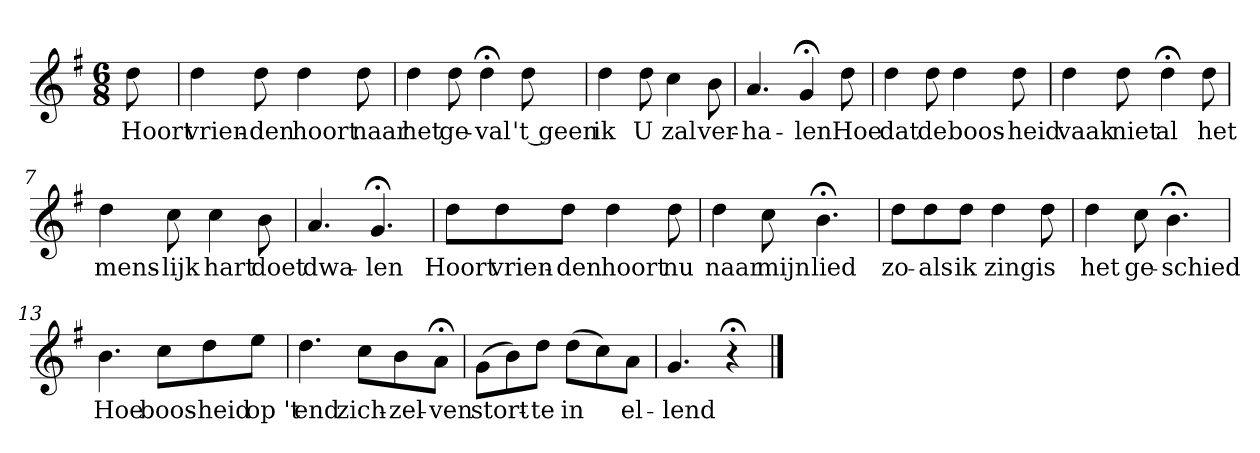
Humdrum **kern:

**kern	**text
*part1	*part1
*staff1	*staff1
*k[f#]	*
*G:	*
*M6/8	*
*MM120	*
=	=
8dd	Hoort
=1	=1
4dd	vrien-
8dd	-den
4dd	hoort
8dd	naar
=2	=2
4dd	het
8dd	ge-
4dd;<	-val
8dd	't geen
=3	=3
4dd	ik
8dd	U
4cc	zal
8b	ver-
=4	=4
4.a	-ha-
4g;<	-len
8dd	Hoe
=5	=5
4dd	dat
8dd	de
4dd	boos-
8dd	-heid
=6	=6
4dd	vaak
8dd	niet
4dd;<	al
8dd	het
=7	=7
4dd	mens-
8cc	-lijk
4cc	hart
8b	doet
=8	=8
4.a	dwa-
4.g;<	-len
=9	=9
8ddL	Hoort
8dd	vrien-
8ddJ	-den
4dd	hoort
8dd	nu
=10	=10
4dd	naar
8cc	mijn
4.b;<	lied
=11	=11
8ddL	zo-
8dd	-als
8ddJ	ik
4dd	zing
8dd	is
=12	=12
4dd	het
8cc	ge-
4.b;<	-schied
=13	=13
4.b	Hoe
8ccL	boos-
8dd	-heid
8eeJ	op 't
=14	=14
4.dd	end
8ccL	zich-
8b	-zel-
8a;<J	-ven
=15	=15
(8gL	stort-
8b)	.
8ddJ	-te
(8ddL	in
8cc)	.
8aJ	el-
=16	=16
4.g	-lend
4r;<	.
==	==
*-	*-
